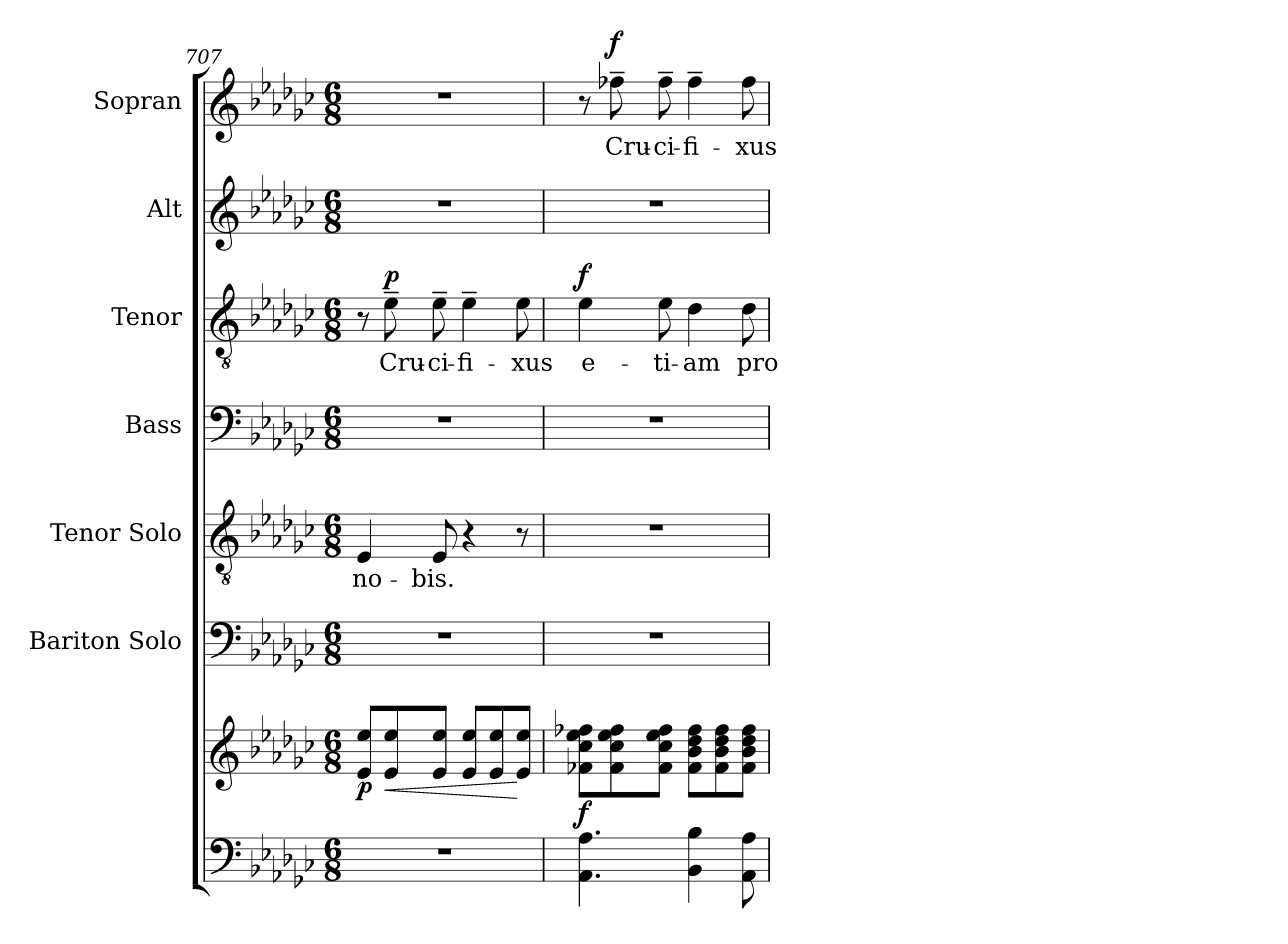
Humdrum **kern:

**kern	**kern	**dynam	**kern	**kern	**text	**kern	**kern	**text	**dynam	**kern	**kern	**text	**dynam
*part7	*part7	*part7	*part6	*part5	*part5	*part4	*part3	*part3	*part3	*part2	*part1	*part1	*part1
*staff8	*staff7	*staff7/8	*staff6	*staff5	*staff5	*staff4	*staff3	*staff3	*staff3	*staff2	*staff1	*staff1	*staff1
*	*	*	*I"Bariton Solo	*I"Tenor Solo	*	*I"Bass	*I"Tenor	*	*	*I"Alt	*I"Sopran	*	*
*	*	*	*	*	*	*I'B.	*I'T.	*	*	*I'A.	*I'S.	*	*
*clefF4	*clefG2	*	*clefF4	*clefGv2	*	*clefF4	*clefGv2	*	*	*clefG2	*clefG2	*	*
*k[b-e-a-d-g-c-]	*k[b-e-a-d-g-c-]	*	*k[b-e-a-d-g-c-]	*k[b-e-a-d-g-c-]	*	*k[b-e-a-d-g-c-]	*k[b-e-a-d-g-c-]	*	*	*k[b-e-a-d-g-c-]	*k[b-e-a-d-g-c-]	*	*
*G-:	*G-:	*	*G-:	*G-:	*	*G-:	*G-:	*	*	*G-:	*G-:	*	*
*M6/8	*M6/8	*	*M6/8	*M6/8	*	*M6/8	*M6/8	*	*	*M6/8	*M6/8	*	*
=707	=707	=707	=707	=707	=707	=707	=707	=707	=707	=707	=707	=707	=707
!	!	!LO:DY:b	!	!	!LO:LY:b	!	!	!	!	!	!	!	!
2.r	8e-/ 8ee-/L	p	2.r	4E-/	no-	2.r	8r	.	.	2.r	2.r	.	.
!	!	!LO:HP:b	!	!	!	!	!	!LO:LY:b	!LO:DY:a	!	!	!	!
.	8e-/ 8ee-/	<	.	.	.	.	8e-~>\	Cru-	p	.	.	.	.
!	!	!	!	!	!LO:LY:b	!	!	!LO:LY:b	!	!	!	!	!
.	8e-/ 8ee-/J	.	.	8E-/	-bis.	.	8e-~>\	-ci-	.	.	.	.	.
!	!	!	!	!	!	!	!	!LO:LY:b	!	!	!	!	!
.	8e-/ 8ee-/L	.	.	4r	.	.	4e-~>\	-fi-	.	.	.	.	.
.	8e-/ 8ee-/	.	.	.	.	.	.	.	.	.	.	.	.
!	!	!	!	!	!	!	!	!LO:LY:b	!	!	!	!	!
.	8e-/ 8ee-/J	[	.	8r	.	.	8e-\	-xus	.	.	.	.	.
!!LO:PB:g=z
=708	=708	=708	=708	=708	=708	=708	=708	=708	=708	=708	=708	=708	=708
!	!	!LO:DY:b	!	!	!	!	!	!LO:LY:b	!LO:DY:a	!	!	!	!
4.AA-\ 4.A-\	8f-X\ 8cc-\ 8ee-\ 8ff-X\L	f	2.r	2.r	.	2.r	4e-\	e-	f	2.r	8r	.	.
!	!	!	!	!	!	!	!	!	!	!	!	!LO:LY:b	!LO:DY:a
.	8f-\ 8cc-\ 8ee-\ 8ff-\	.	.	.	.	.	.	.	.	.	8ff-X~>\	Cru-	f
!	!	!	!	!	!	!	!	!LO:LY:b	!	!	!	!LO:LY:b	!
.	8f-\ 8cc-\ 8ee-\ 8ff-\J	.	.	.	.	.	8e-\	-ti-	.	.	8ff-~>\	-ci-	.
!	!	!	!	!	!	!	!	!LO:LY:b	!	!	!	!LO:LY:b	!
4BB-\ 4B-\	8f-\ 8b-\ 8dd-\ 8ff-\L	.	.	.	.	.	4d-\	-am	.	.	4ff-~>\	-fi-	.
.	8f-\ 8b-\ 8dd-\ 8ff-\	.	.	.	.	.	.	.	.	.	.	.	.
!	!	!	!	!	!	!	!	!LO:LY:b	!	!	!	!LO:LY:b	!
8AA-\ 8A-\	8f-\ 8b-\ 8dd-\ 8ff-\J	.	.	.	.	.	8d-\	pro	.	.	8ff-\	-xus	.
=	=	=	=	=	=	=	=	=	=	=	=	=	=
*-	*-	*-	*-	*-	*-	*-	*-	*-	*-	*-	*-	*-	*-
